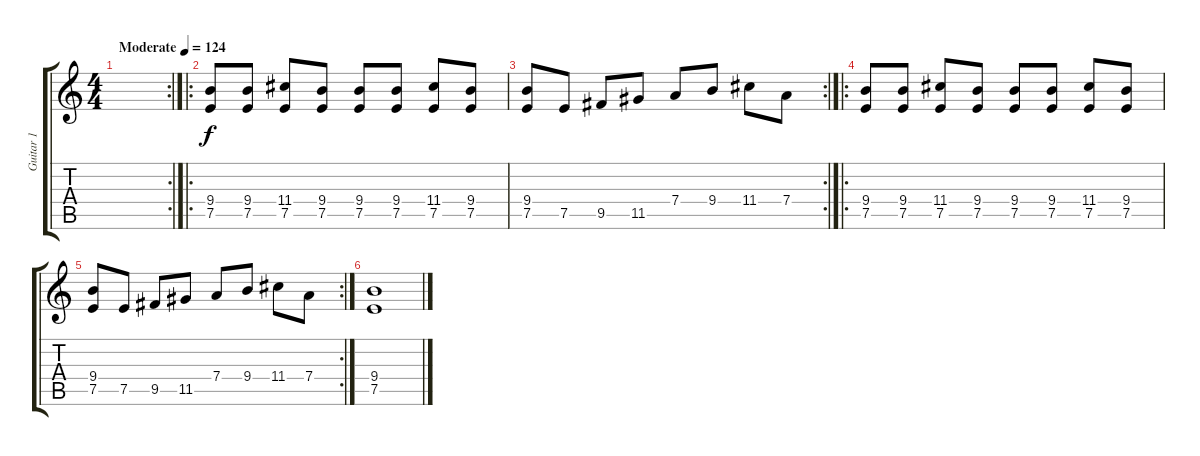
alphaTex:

\track ("Guitar 1" "Guitar 1") {instrument overdrivenguitar}
\staff {score tabs}
\tuning (E4 B3 G3 D3 A2 E2) {hide}
\rc 2
\ts (4 4)
\tempo (124 "Moderate")
\clef g2
\ks c
|
\ro
(9.4 7.5).8 (9.4 7.5).8 (11.4 7.5).8 (9.4 7.5).8 (9.4 7.5).8 (9.4 7.5).8 (11.4 7.5).8 (9.4 7.5).8 |
\rc 2
(9.4 7.5).8 7.5.8 9.5.8 11.5.8 7.4.8 9.4.8 11.4.8 7.4.8 |
\ro
(9.4 7.5).8 (9.4 7.5).8 (11.4 7.5).8 (9.4 7.5).8 (9.4 7.5).8 (9.4 7.5).8 (11.4 7.5).8 (9.4 7.5).8 |
\rc 2
(9.4 7.5).8 7.5.8 9.5.8 11.5.8 7.4.8 9.4.8 11.4.8 7.4.8 |
(9.4 7.5).1
